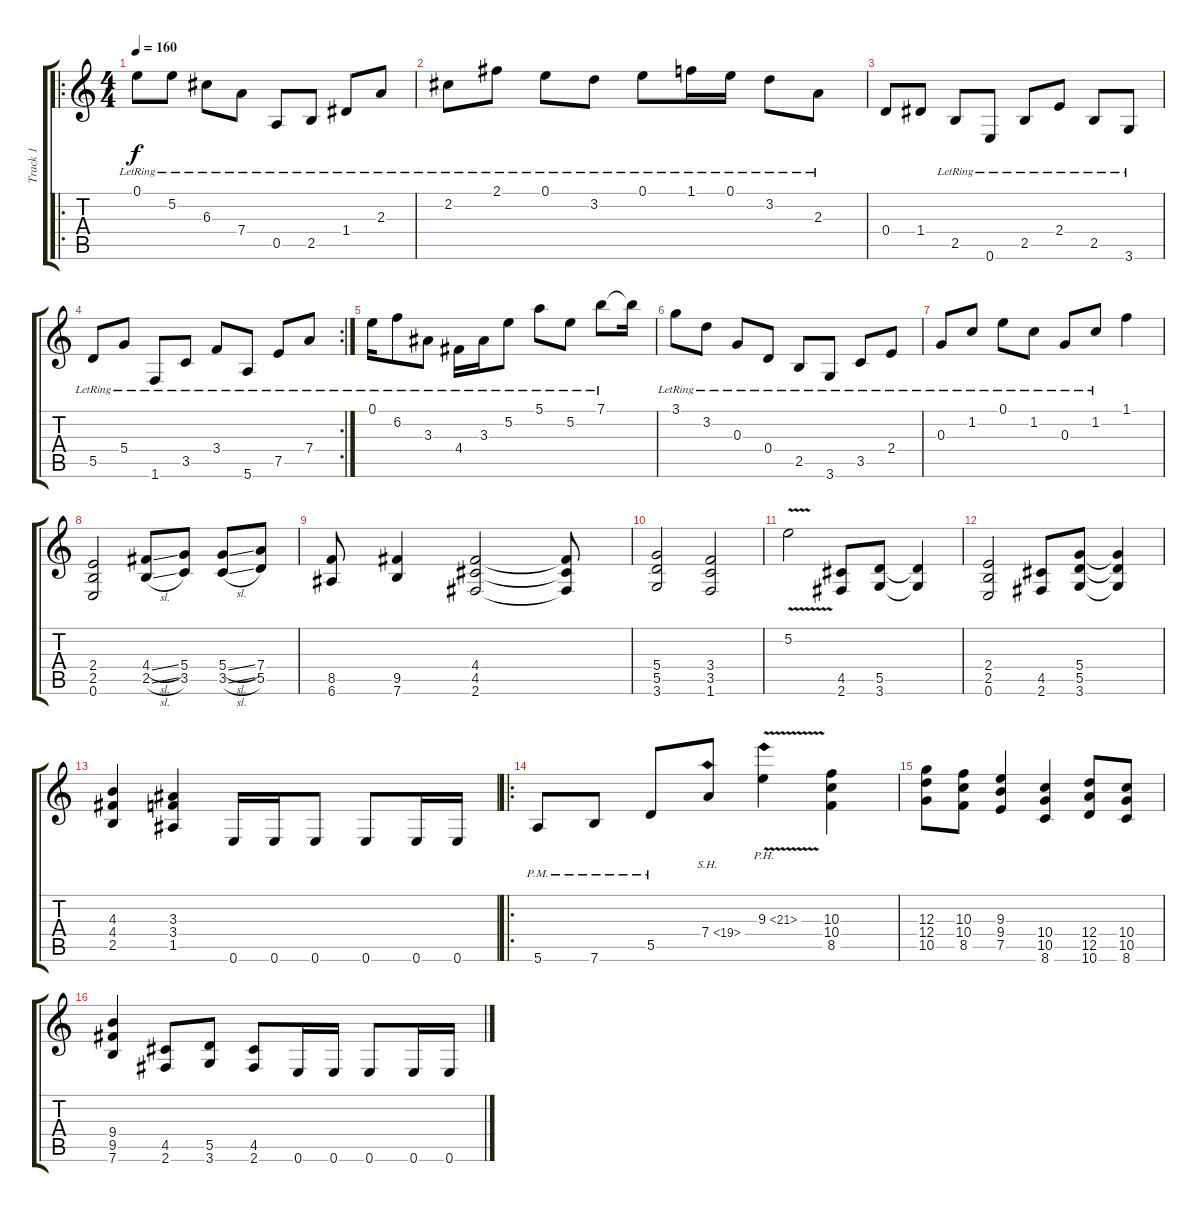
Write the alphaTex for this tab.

\track ("Track 1" "Track 1") {instrument distortionguitar}
\staff {score tabs}
\tuning (E4 B3 G3 D3 A2 E2) {hide}
\ro
\ts (4 4)
\tempo 160
\clef g2
\ks c
0.1{lr}.8{dy f instrument acousticguitarsteel} 5.2{lr}.8 6.3{lr}.8 7.4{lr}.8 0.5{lr}.8 2.5{lr}.8 1.4{lr}.8 2.3{lr}.8 |
2.2{lr}.8 2.1{lr}.8 0.1{lr}.8 3.2{lr}.8 0.1{lr}.8 1.1{lr}.16 0.1{lr}.16 3.2{lr}.8 2.3{lr}.8 |
0.4.8 1.4.8 2.5{lr}.8 0.6{lr}.8 2.5{lr}.8 2.4{lr}.8 2.5{lr}.8 3.6{lr}.8 |
\rc 2
5.5{lr}.8 5.4{lr}.8 1.6{lr}.8 3.5{lr}.8 3.4{lr}.8 5.6{lr}.8 7.5{lr}.8 7.4{lr}.8 |
0.1{lr}.16 6.2{lr}.8 3.3{lr}.8 4.4{lr}.16 3.3{lr}.16 5.2{lr}.8 5.1{lr}.8 5.2{lr}.8 7.1{lr}.8 7.1{t}.16 |
3.1{lr}.8 3.2{lr}.8 0.3{lr}.8 0.4{lr}.8 2.5{lr}.8 3.6{lr}.8 3.5{lr}.8 2.4{lr}.8 |
0.3{lr}.8 1.2{lr}.8 0.1{lr}.8 1.2{lr}.8 0.3{lr}.8 1.2{lr}.8 1.1.4 |
(2.4 2.5 0.6).2{instrument distortionguitar} (4.4{sl} 2.5{sl}).8 (5.4 3.5).8 (5.4{sl} 3.5{sl}).8 (7.4 5.5).8 |
(8.5 6.6).8 (9.5 7.6).4 (4.4 4.5 2.6).2 (4.4{t} 4.5{t} 2.6{t}).8 |
(5.4 5.5 3.6).2 (3.4 3.5 1.6).2 |
5.2{v}.2 (4.5 2.6).8 (5.5 3.6).8 (5.5{t} 3.6{t}).4 |
(2.4 2.5 0.6).2 (4.5 2.6).8 (5.4 5.5 3.6).8 (5.4{t} 5.5{t} 3.6{t}).4 |
(4.3 4.4 2.5).4 (3.3 3.4 1.5).4 0.6.16 0.6.16 0.6.8 0.6.8 0.6.16 0.6.16 |
\ro
5.6{pm}.8 7.6{pm}.8 5.5{pm}.8 7.4{sh 12}.8 9.3{ph 12 v}.4 (10.3 10.4 8.5).4 |
(12.3 12.4 10.5).8 (10.3 10.4 8.5).8 (9.3 9.4 7.5).4 (10.4 10.5 8.6).4 (12.4 12.5 10.6).8 (10.4 10.5 8.6).8 |
(9.4 9.5 7.6).4 (4.5 2.6).8 (5.5 3.6).8 (4.5 2.6).8 0.6.16 0.6.16 0.6.8 0.6.16 0.6.16
